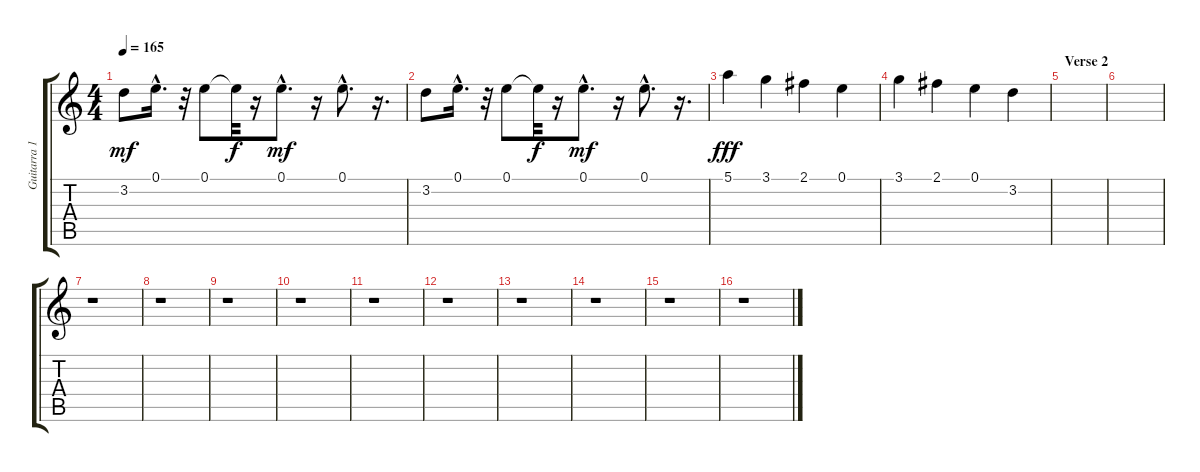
\track ("Guitarra 1 ( Lead )" "Guitarra 1") {instrument overdrivenguitar}
\staff {score tabs}
\tuning (E4 B3 G3 D3 A2 E2) {hide}
\ts (4 4)
\tempo 165
\clef g2
\ks c
3.2.8{dy mf} 0.1{hac}.16{d} r.32 0.1.8 0.1{t}.32{dy f} r.16 0.1{hac}.8{d dy mf} r.16 0.1{hac}.8{d} r.16{d} |
3.2.8 0.1{hac}.16{d} r.32 0.1.8 0.1{t}.32{dy f} r.16 0.1{hac}.8{d dy mf} r.16 0.1{hac}.8{d} r.16{d} |
5.1.4{dy fff} 3.1.4 2.1.4 0.1.4 |
3.1.4 2.1.4 0.1.4 3.2.4 |
\section ("" "Verse 2")
|
|
r.1 |
r.1 |
r.1 |
r.1 |
r.1 |
r.1 |
r.1 |
r.1 |
r.1 |
r.1
